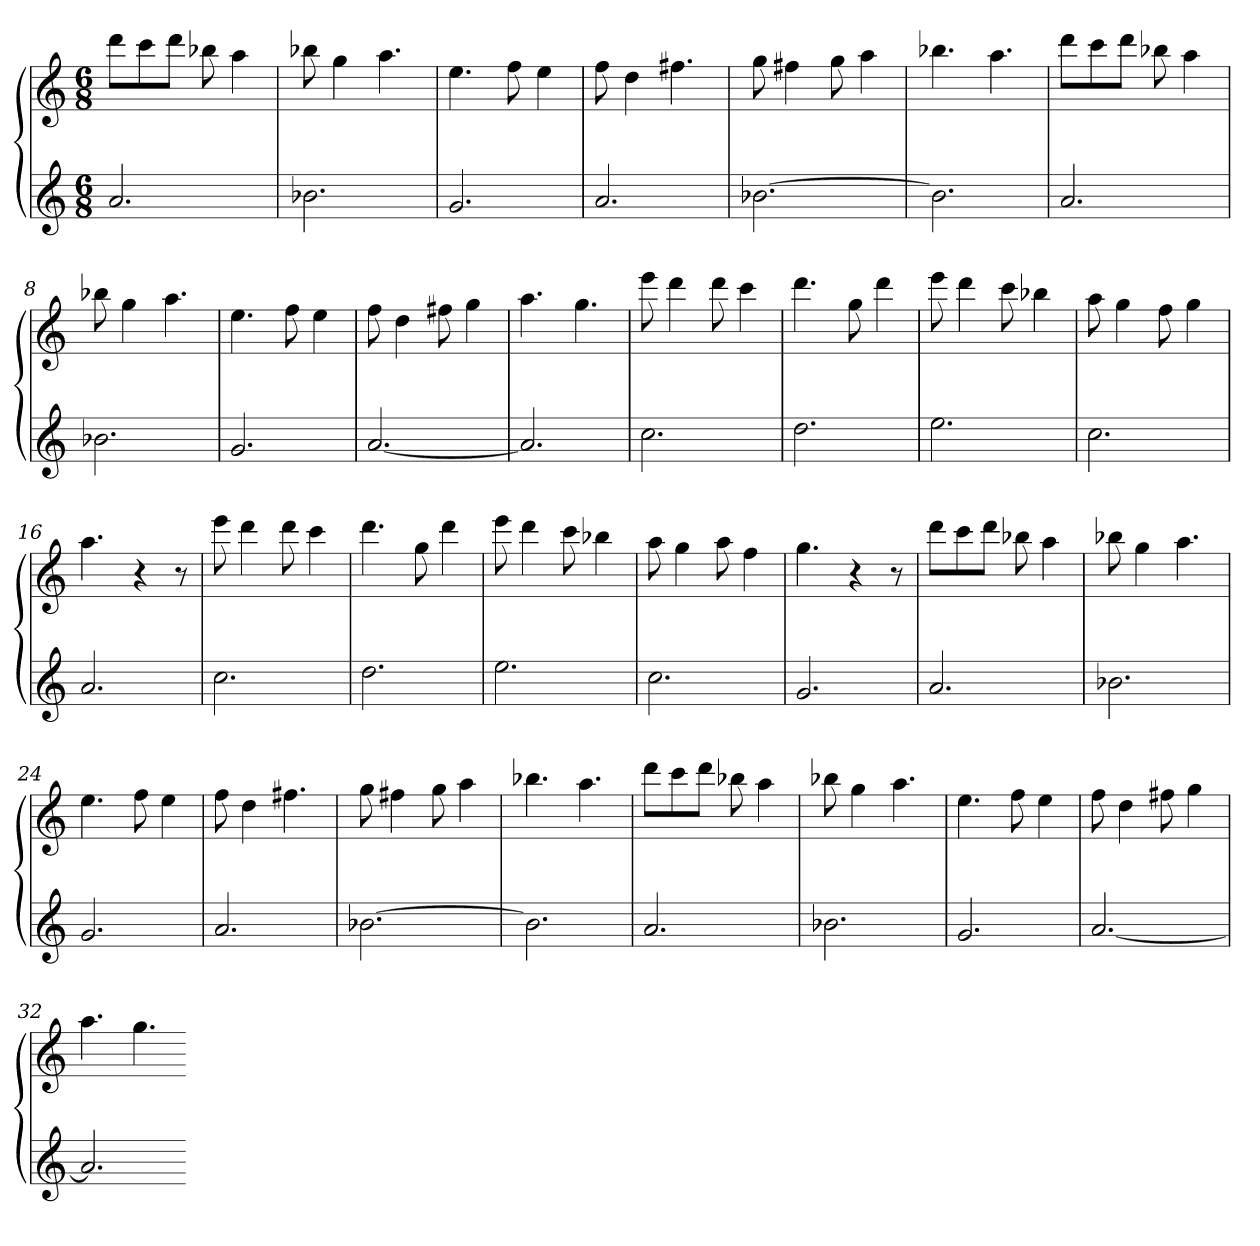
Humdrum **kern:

**kern	**kern
*part1	*part1
*staff2	*staff1
*M6/8	*M6/8
*MM120	*MM120
=1	=1
2.a	8dddL
.	8ccc
.	8dddJ
.	8bb-X
.	4aa
=2	=2
2.b-X	8bb-X
.	4gg
.	4.aa
=3	=3
2.g	4.ee
.	8ff
.	4ee
=4	=4
2.a	8ff
.	4dd
.	4.ff#X
=5	=5
[2.b-X	8gg
.	4ff#X
.	8gg
.	4aa
=6	=6
2.b-]	4.bb-X
.	4.aa
=7	=7
2.a	8dddL
.	8ccc
.	8dddJ
.	8bb-X
.	4aa
=8	=8
2.b-X	8bb-X
.	4gg
.	4.aa
=9	=9
2.g	4.ee
.	8ff
.	4ee
=10	=10
[2.a	8ff
.	4dd
.	8ff#X
.	4gg
=11	=11
2.a]	4.aa
.	4.gg
=12	=12
2.cc	8eee
.	4ddd
.	8ddd
.	4ccc
=13	=13
2.dd	4.ddd
.	8gg
.	4ddd
=14	=14
2.ee	8eee
.	4ddd
.	8ccc
.	4bb-X
=15	=15
2.cc	8aa
.	4gg
.	8ff
.	4gg
=16	=16
2.a	4.aa
.	4r
.	8r
=17	=17
2.cc	8eee
.	4ddd
.	8ddd
.	4ccc
=18	=18
2.dd	4.ddd
.	8gg
.	4ddd
=19	=19
2.ee	8eee
.	4ddd
.	8ccc
.	4bb-X
=20	=20
2.cc	8aa
.	4gg
.	8aa
.	4ff
=21	=21
2.g	4.gg
.	4r
.	8r
=22	=22
2.a	8dddL
.	8ccc
.	8dddJ
.	8bb-X
.	4aa
=23	=23
2.b-X	8bb-X
.	4gg
.	4.aa
=24	=24
2.g	4.ee
.	8ff
.	4ee
=25	=25
2.a	8ff
.	4dd
.	4.ff#X
=26	=26
[2.b-X	8gg
.	4ff#X
.	8gg
.	4aa
=27	=27
2.b-]	4.bb-X
.	4.aa
=28	=28
2.a	8dddL
.	8ccc
.	8dddJ
.	8bb-X
.	4aa
=29	=29
2.b-X	8bb-X
.	4gg
.	4.aa
=30	=30
2.g	4.ee
.	8ff
.	4ee
=31	=31
[2.a	8ff
.	4dd
.	8ff#X
.	4gg
=32	=32
2.a]	4.aa
.	4.gg
=-	=-
*-	*-
